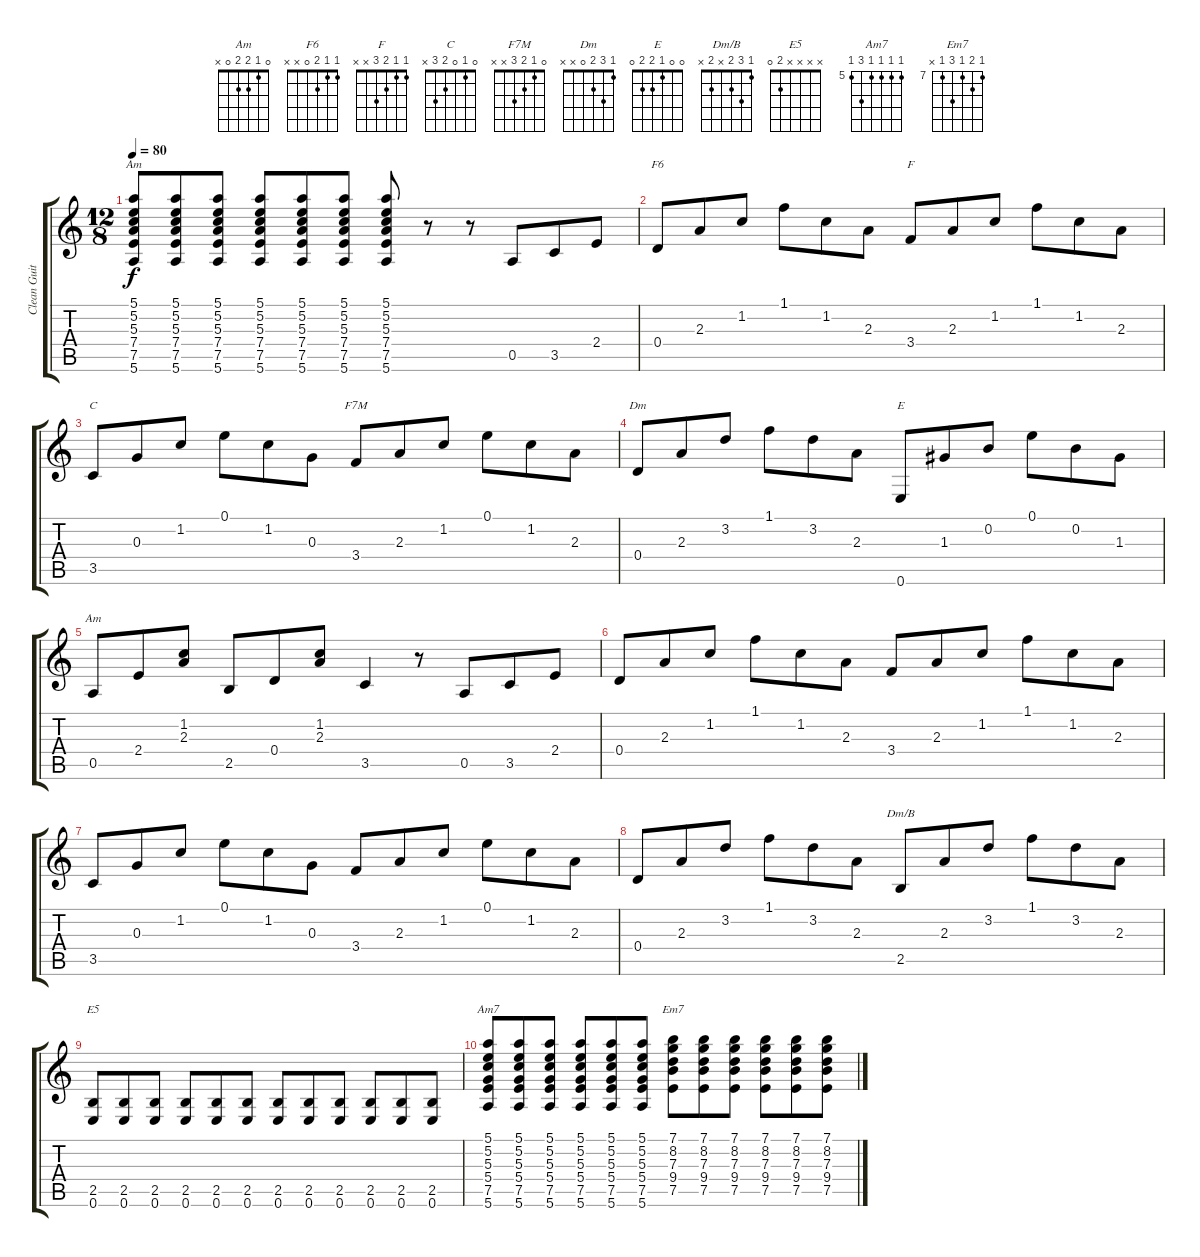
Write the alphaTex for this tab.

\track ("Clean Guitar" "Clean Guit") {instrument electricguitarclean}
\staff {score tabs}
\tuning (E4 B3 G3 D3 A2 E2) {hide}
\chord ("Am" 5 5 5 7 7 5) {firstfret 5}
\chord ("F6" 1 1 2 0 x x)
\chord ("F" 1 1 2 3 x x)
\chord ("C" 0 1 0 2 3 x)
\chord ("F7M" 0 1 2 3 x x)
\chord ("Dm" 1 3 2 0 x x)
\chord ("E" 0 0 1 2 2 0)
\chord ("Am" 0 1 2 2 0 x)
\chord ("Dm/B" 1 3 2 x 2 x)
\chord ("E5" x x x x 2 0)
\chord ("Am7" 5 5 5 5 7 5) {firstfret 5}
\chord ("Em7" 7 8 7 9 7 x) {firstfret 7}
\ts (12 8)
\tempo 80
\clef g2
\ks c
(5.1 5.2 5.3 7.4 7.5 5.6).8{ch "Am" dy f instrument electricguitarclean} (5.1 5.2 5.3 7.4 7.5 5.6).8 (5.1 5.2 5.3 7.4 7.5 5.6).8 (5.1 5.2 5.3 7.4 7.5 5.6).8 (5.1 5.2 5.3 7.4 7.5 5.6).8 (5.1 5.2 5.3 7.4 7.5 5.6).8 (5.1 5.2 5.3 7.4 7.5 5.6).8 r.8 r.8 0.5.8 3.5.8 2.4.8 |
0.4.8{ch "F6"} 2.3.8 1.2.8 1.1.8 1.2.8 2.3.8 3.4.8{ch "F"} 2.3.8 1.2.8 1.1.8 1.2.8 2.3.8 |
3.5.8{ch "C"} 0.3.8 1.2.8 0.1.8 1.2.8 0.3.8 3.4.8{ch "F7M"} 2.3.8 1.2.8 0.1.8 1.2.8 2.3.8 |
0.4.8{ch "Dm"} 2.3.8 3.2.8 1.1.8 3.2.8 2.3.8 0.6.8{ch "E"} 1.3.8 0.2.8 0.1.8 0.2.8 1.3.8 |
0.5.8{ch "Am"} 2.4.8 (1.2 2.3).8 2.5.8 0.4.8 (1.2 2.3).8 3.5.4 r.8 0.5.8 3.5.8 2.4.8 |
0.4.8 2.3.8 1.2.8 1.1.8 1.2.8 2.3.8 3.4.8 2.3.8 1.2.8 1.1.8 1.2.8 2.3.8 |
3.5.8 0.3.8 1.2.8 0.1.8 1.2.8 0.3.8 3.4.8 2.3.8 1.2.8 0.1.8 1.2.8 2.3.8 |
0.4.8 2.3.8 3.2.8 1.1.8 3.2.8 2.3.8 2.5.8{ch "Dm/B"} 2.3.8 3.2.8 1.1.8 3.2.8 2.3.8 |
(2.5 0.6).8{ch "E5"} (2.5 0.6).8 (2.5 0.6).8 (2.5 0.6).8 (2.5 0.6).8 (2.5 0.6).8 (2.5 0.6).8 (2.5 0.6).8 (2.5 0.6).8 (2.5 0.6).8 (2.5 0.6).8 (2.5 0.6).8 |
(5.1 5.2 5.3 5.4 7.5 5.6).8{ch "Am7"} (5.1 5.2 5.3 5.4 7.5 5.6).8 (5.1 5.2 5.3 5.4 7.5 5.6).8 (5.1 5.2 5.3 5.4 7.5 5.6).8 (5.1 5.2 5.3 5.4 7.5 5.6).8 (5.1 5.2 5.3 5.4 7.5 5.6).8 (7.1 8.2 7.3 9.4 7.5).8{ch "Em7"} (7.1 8.2 7.3 9.4 7.5).8 (7.1 8.2 7.3 9.4 7.5).8 (7.1 8.2 7.3 9.4 7.5).8 (7.1 8.2 7.3 9.4 7.5).8 (7.1 8.2 7.3 9.4 7.5).8
